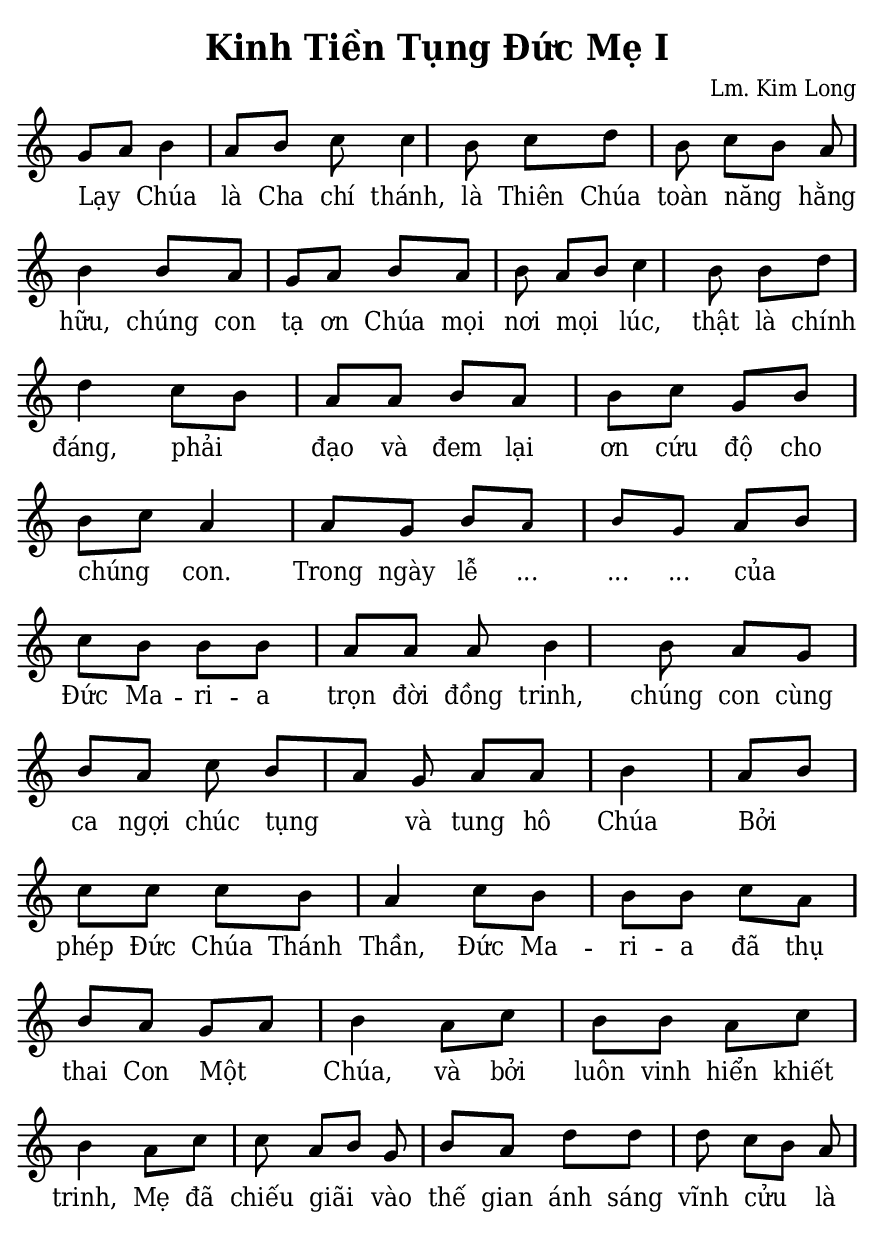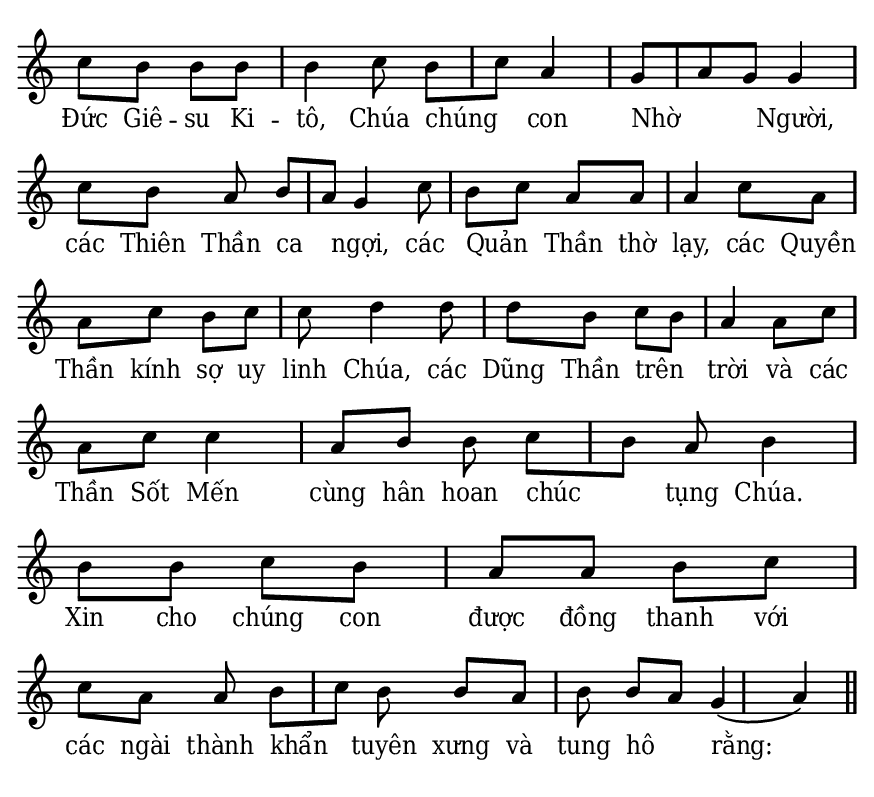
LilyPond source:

% Cài đặt chung\
\version "2.22.1"
\include "english.ly"
\include "gregorian.ly"

\header {
  title = "Kinh Tiền Tụng Đức Mẹ I"
  composer = "Lm. Kim Long"
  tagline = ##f
}

% Nhạc phiên khúc
nhacPhienKhucSop = \relative c'' {
  g8 \hide ([a]) b4 a8 b c c4 b8 c d b c \hide ([b]) a b4
  b8 a g a b a b a \hide ([b]) c4 b8 b d d4 c8 \hide ([b])
  a a b a b c g b b \hide ([c]) a4 \bar "|" a8 g b \tiny a b g \normalsize
  a \hide ([b]) c b b b a a a b4 b8 a g b a c
  b \hide ([a]) g a a b4 \bar "|" a8 \hide ([b]) c c c b a4 c8 b b
  b c a b a g \hide ([a]) b4 a8 c b b a c b4 a8 c c
  a \hide ([b]) g b a d d d c \hide ([b]) a c b b b b4 c8 b \hide ([c]) a4 \bar "|"
  g8 \hide ([a g]) g4 c8 b a b \hide ([a]) g4 c8 b \hide ([c]) a a a4 c8
  a a c b c c d4 d8 d b c \hide ([b]) a4 a8
  c a c c4 a8 b b c \hide ([b]) a b4 b8 b c b
  a a b c c a a b \hide ([c]) b b a b b \hide ([a]) g4 (a) \bar "||"
}

% Lời phiên khúc
loiPhienKhucSop = \lyrics {
  Lạy Chúa là Cha chí thánh, là Thiên Chúa toàn năng hằng hữu,
  chúng con tạ ơn Chúa mọi nơi mọi lúc, thật là chính đáng,
  phải đạo và đem lại ơn cứu độ cho chúng con.
  Trong ngày lễ "..." "..." "..." của Đức Ma -- ri -- a trọn đời đồng trinh,
  chúng con cùng ca ngợi chúc tụng và tung hô Chúa
  Bởi phép Đức Chúa Thánh Thần, Đức Ma -- ri -- a đã thụ thai Con Một Chúa,
  và bởi luôn vinh hiển khiết trinh, Mẹ đã chiếu giãi vào thế gian
  ánh sáng vĩnh cửu là Đức Giê -- su Ki -- tô, Chúa chúng con
  Nhờ Người, các Thiên Thần ca ngợi, các Quản Thần thờ lạy,
  các Quyền Thần kính sợ uy linh Chúa, các Dũng Thần trên trời
  và các Thần Sốt Mến cùng hân hoan chúc tụng Chúa.
  Xin cho chúng con được đồng thanh với các ngài thành khẩn tuyên xưng
  và tung hô rằng:
}

% Dàn trang
\paper {
  #(set-paper-size "a5")
  top-margin = 3\mm
  bottom-margin = 3\mm
  left-margin = 3\mm
  right-margin = 3\mm
  #(define fonts
	 (make-pango-font-tree "Deja Vu Serif Condensed"
	 		       "Deja Vu Serif Condensed"
			       "Deja Vu Serif Condensed"
			       (/ 20 20)))
  print-page-number = ##f
}

TongNhip = {
  \key c \major \time 2/4
  \set Timing.beamExceptions = #'()
  \set Timing.baseMoment = #(ly:make-moment 1/4)
}

\score {
  \new ChoirStaff <<
    \new Staff \with {
      \remove "Time_signature_engraver"
    }
    <<
      \new Voice = "beSop" {
        \clef treble \TongNhip \nhacPhienKhucSop
      }
      \new Lyrics \lyricsto beSop \loiPhienKhucSop
    >>
  >>
  \layout {
    \override Staff.TimeSignature.transparent = ##t
    \override Lyrics.LyricSpace.minimum-distance = #1.5
    \override LyricHyphen.minimum-distance = #2
    \override Score.BarNumber.break-visibility = ##(#f #f #f)
    \override Score.SpacingSpanner.uniform-stretching = ##t
    \override Score.SpacingSpanner.packed-spacing = ##f
    \set Score.defaultBarType = ""
    \set Score.barAlways = ##t
    ragged-last = ##f
  } 
}
